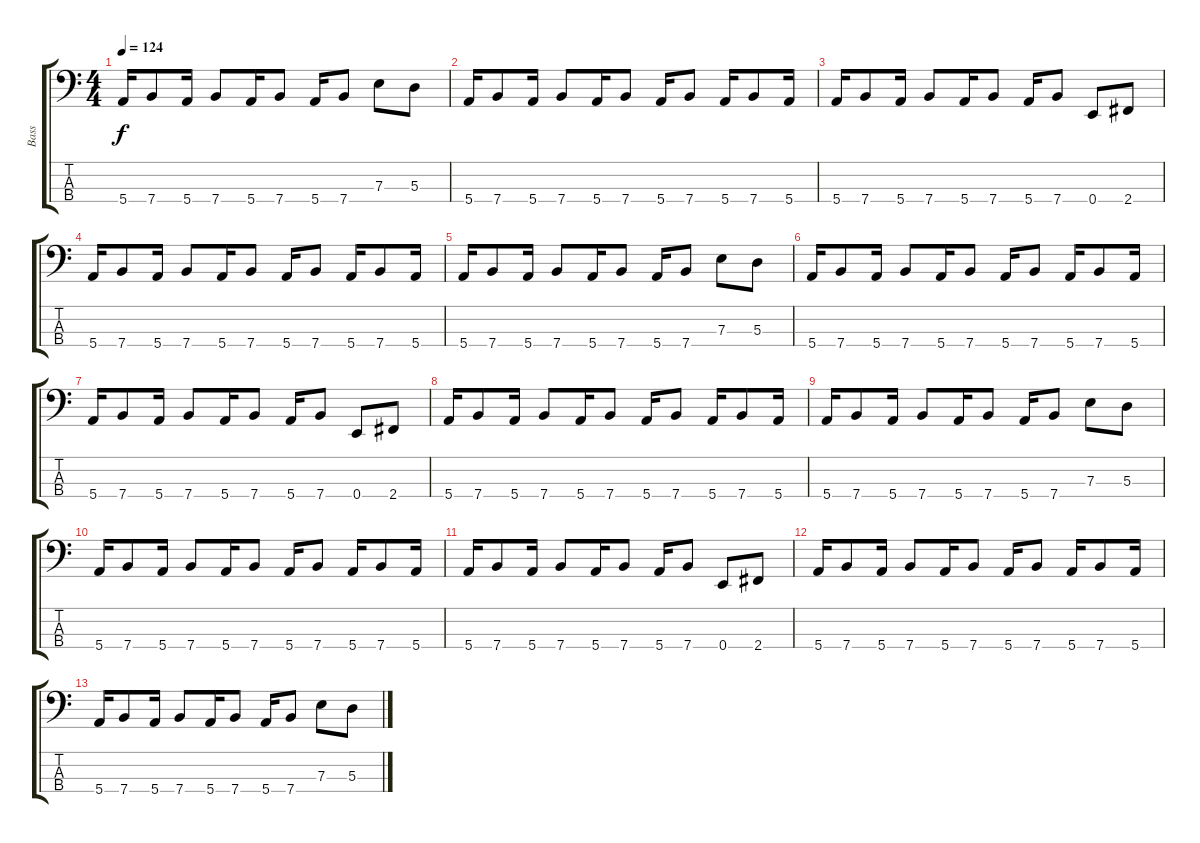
\track ("Bass" "Bass") {instrument electricbasspick}
\staff {score tabs}
\tuning (G2 D2 A1 E1) {hide}
\ts (4 4)
\tempo 124
\clef f4
\ks c
5.4.16{dy f} 7.4.8 5.4.16 7.4.8 5.4.16 7.4.8 5.4.16 7.4.8 7.3.8 5.3.8 |
5.4.16 7.4.8 5.4.16 7.4.8 5.4.16 7.4.8 5.4.16 7.4.8 5.4.16 7.4.8 5.4.16 |
5.4.16 7.4.8 5.4.16 7.4.8 5.4.16 7.4.8 5.4.16 7.4.8 0.4.8 2.4.8 |
5.4.16 7.4.8 5.4.16 7.4.8 5.4.16 7.4.8 5.4.16 7.4.8 5.4.16 7.4.8 5.4.16 |
5.4.16 7.4.8 5.4.16 7.4.8 5.4.16 7.4.8 5.4.16 7.4.8 7.3.8 5.3.8 |
5.4.16 7.4.8 5.4.16 7.4.8 5.4.16 7.4.8 5.4.16 7.4.8 5.4.16 7.4.8 5.4.16 |
5.4.16 7.4.8 5.4.16 7.4.8 5.4.16 7.4.8 5.4.16 7.4.8 0.4.8 2.4.8 |
5.4.16 7.4.8 5.4.16 7.4.8 5.4.16 7.4.8 5.4.16 7.4.8 5.4.16 7.4.8 5.4.16 |
5.4.16 7.4.8 5.4.16 7.4.8 5.4.16 7.4.8 5.4.16 7.4.8 7.3.8 5.3.8 |
5.4.16 7.4.8 5.4.16 7.4.8 5.4.16 7.4.8 5.4.16 7.4.8 5.4.16 7.4.8 5.4.16 |
5.4.16 7.4.8 5.4.16 7.4.8 5.4.16 7.4.8 5.4.16 7.4.8 0.4.8 2.4.8 |
5.4.16 7.4.8 5.4.16 7.4.8 5.4.16 7.4.8 5.4.16 7.4.8 5.4.16 7.4.8 5.4.16 |
5.4.16 7.4.8 5.4.16 7.4.8 5.4.16 7.4.8 5.4.16 7.4.8 7.3.8 5.3.8
